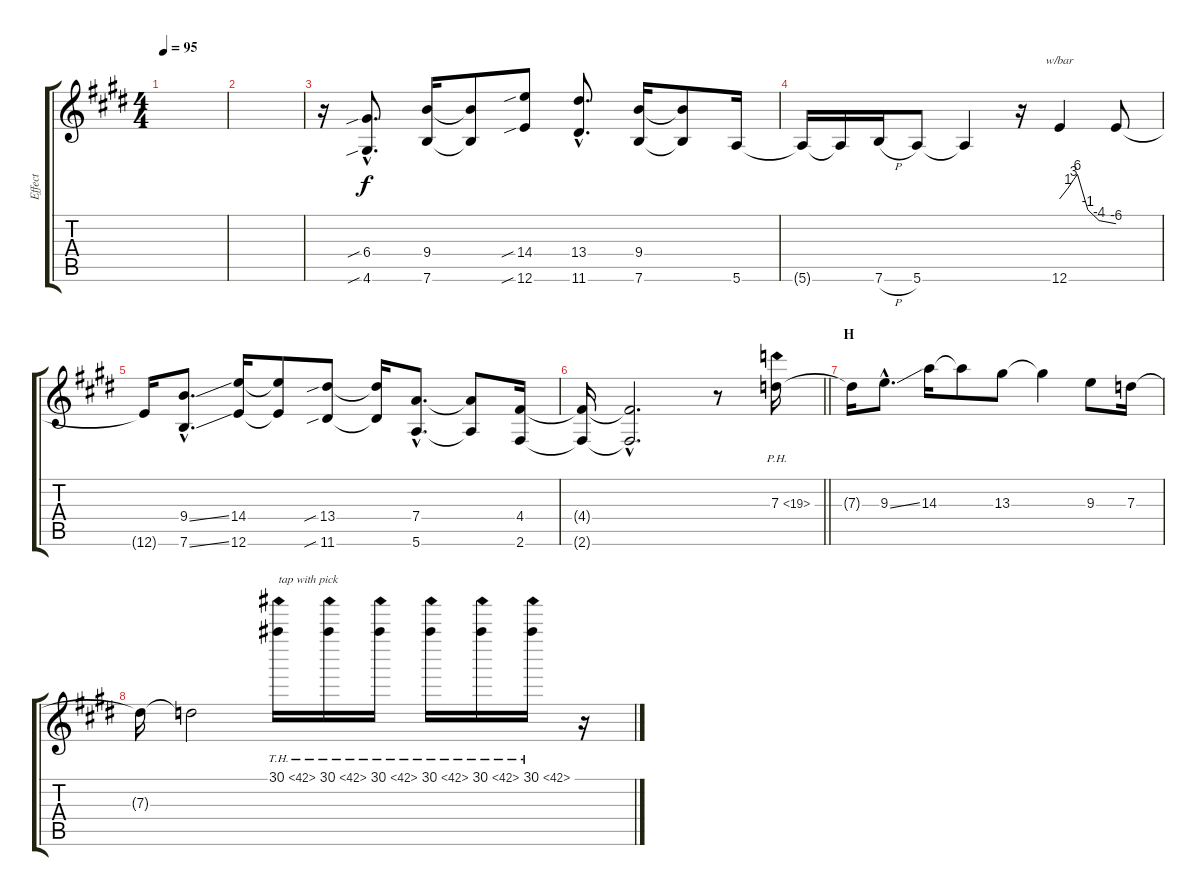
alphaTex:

\track ("Effect" "Effect") {instrument guitarharmonics}
\staff {score tabs}
\tuning (E4 B3 G3 D3 A2 E2) {hide}
\ts (4 4)
\tempo 95
\clef g2
\ks e
|
|
r.16{volume 8 instrument distortionguitar} (6.4{sib hac} 4.6{sib hac}).8{d} (9.4 7.6).16 (9.4{t} 7.6{t}).8 (14.4{sib} 12.6{sib}).8 (13.4{hac} 11.6{hac}).8{d} (9.4 7.6).16 (9.4{t} 7.6{t}).8 5.6.16 |
5.6{t}.16 5.6{t}.16 7.6{h}.16 5.6.8 5.6{t}.4 r.16 12.6.4{tbe (custom default 0 0 9 4 15 12 19 24 30 -4 42 -16 60 -24) volume 11 instrument distortionguitar} 12.6{t}.8 |
12.6{t}.16 (9.4{ss hac} 7.6{ss hac}).8{d volume 8} (14.4 12.6).16 (14.4{t} 12.6{t}).8 (13.4{sib} 11.6{sib}).8 (13.4{t} 11.6{t}).16 (7.4{hac} 5.6{hac}).8{d} (7.4{t} 5.6{t}).8 (4.4 2.6).16 |
\barLineRight lightlight
(4.4{t} 2.6{t}).16 (4.4{hac t} 2.6{hac t}).2{d} r.8 7.3{ph 12}.16 |
\section ("" "H")
7.3{t}.16 9.3{ss hac}.8{d} 14.3.16 14.3{t}.8 13.3.8 13.3{t}.4 9.3.8 7.3.16 |
7.3{t}.16 7.3{t}.2 30.1{th 12}.16{txt "tap with pick"} 30.1{th 12}.16 30.1{th 12}.16 30.1{th 12}.16 30.1{th 12}.16 30.1{th 12}.16 r.16
